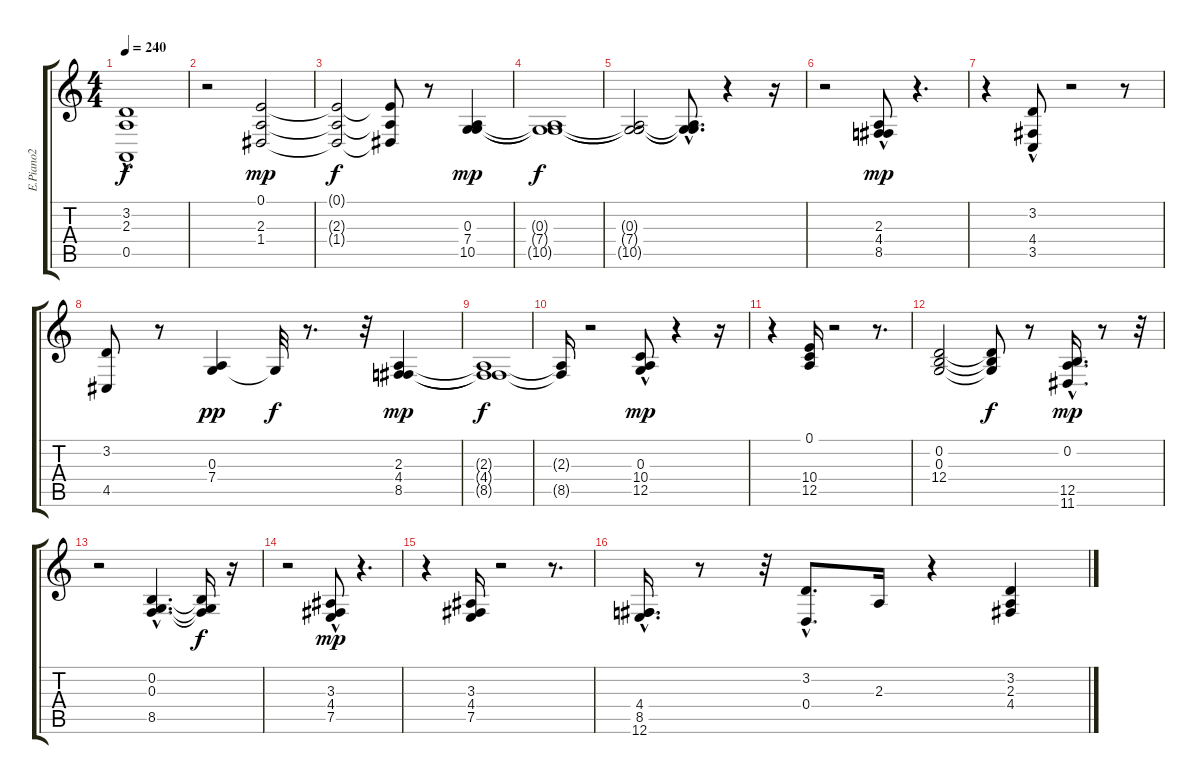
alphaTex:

\track ("E.Piano2" "E.Piano2") {instrument electricpiano1}
\staff {score tabs}
\tuning (E4 B3 G3 D3 A2 E2) {hide}
\ts (4 4)
\tempo 240
\clef g2
\ks c
(3.2{t} 2.3{hac t} 0.5{hac t}).1{dy f} |
r.2 (0.1 2.3 1.4).2{dy mp} |
(0.1{t} 2.3{t} 1.4{t}).2{dy f} (0.1{t} 2.3{t} 1.4{t}).8 r.8 (0.3 7.4 10.5).4{dy mp} |
(0.3{t} 7.4{t} 10.5{t}).1{dy f} |
(0.3{t} 7.4{t} 10.5{t}).2 (0.3{t} 7.4{t} 10.5{hac t}).8{d} r.4 r.16 |
r.2 (2.3 4.4{hac} 8.5).8{dy mp} r.4{d} |
r.4 (3.2{hac} 4.4{hac} 3.5).8 r.2 r.8 |
(3.2 4.5).8 r.8 (0.3 7.4).4{dy pp} 0.3{t}.32{dy f} r.8{d} r.32 (2.3 4.4 8.5).4{dy mp} |
(2.3{t} 4.4{t} 8.5{t}).1{dy f} |
(2.3{t} 8.5{t}).16 r.2 (0.3 10.4{hac} 12.5).8{dy mp} r.4 r.16 |
r.4 (0.1 10.4 12.5).16 r.2 r.8{d} |
(0.2 0.3 12.4).2 (0.2{t} 0.3{t} 12.4{t}).8{dy f} r.8 (0.2 12.5{hac} 11.6).16{d dy mp} r.8 r.32 |
r.2 (0.2{hac} 0.3{hac} 8.5{hac}).4{d} (0.2{t} 0.3{t} 8.5{t}).16{dy f} r.16 |
r.2 (3.3{hac} 4.4 7.5{hac}).8{dy mp} r.4{d} |
r.4 (3.3 4.4 7.5).16 r.2 r.8{d} |
(4.4 8.5{hac} 12.6).16{d} r.8 r.32 (3.2{hac} 0.4{hac}).8{d} 2.3.16 r.4 (3.2 2.3 4.4).4
